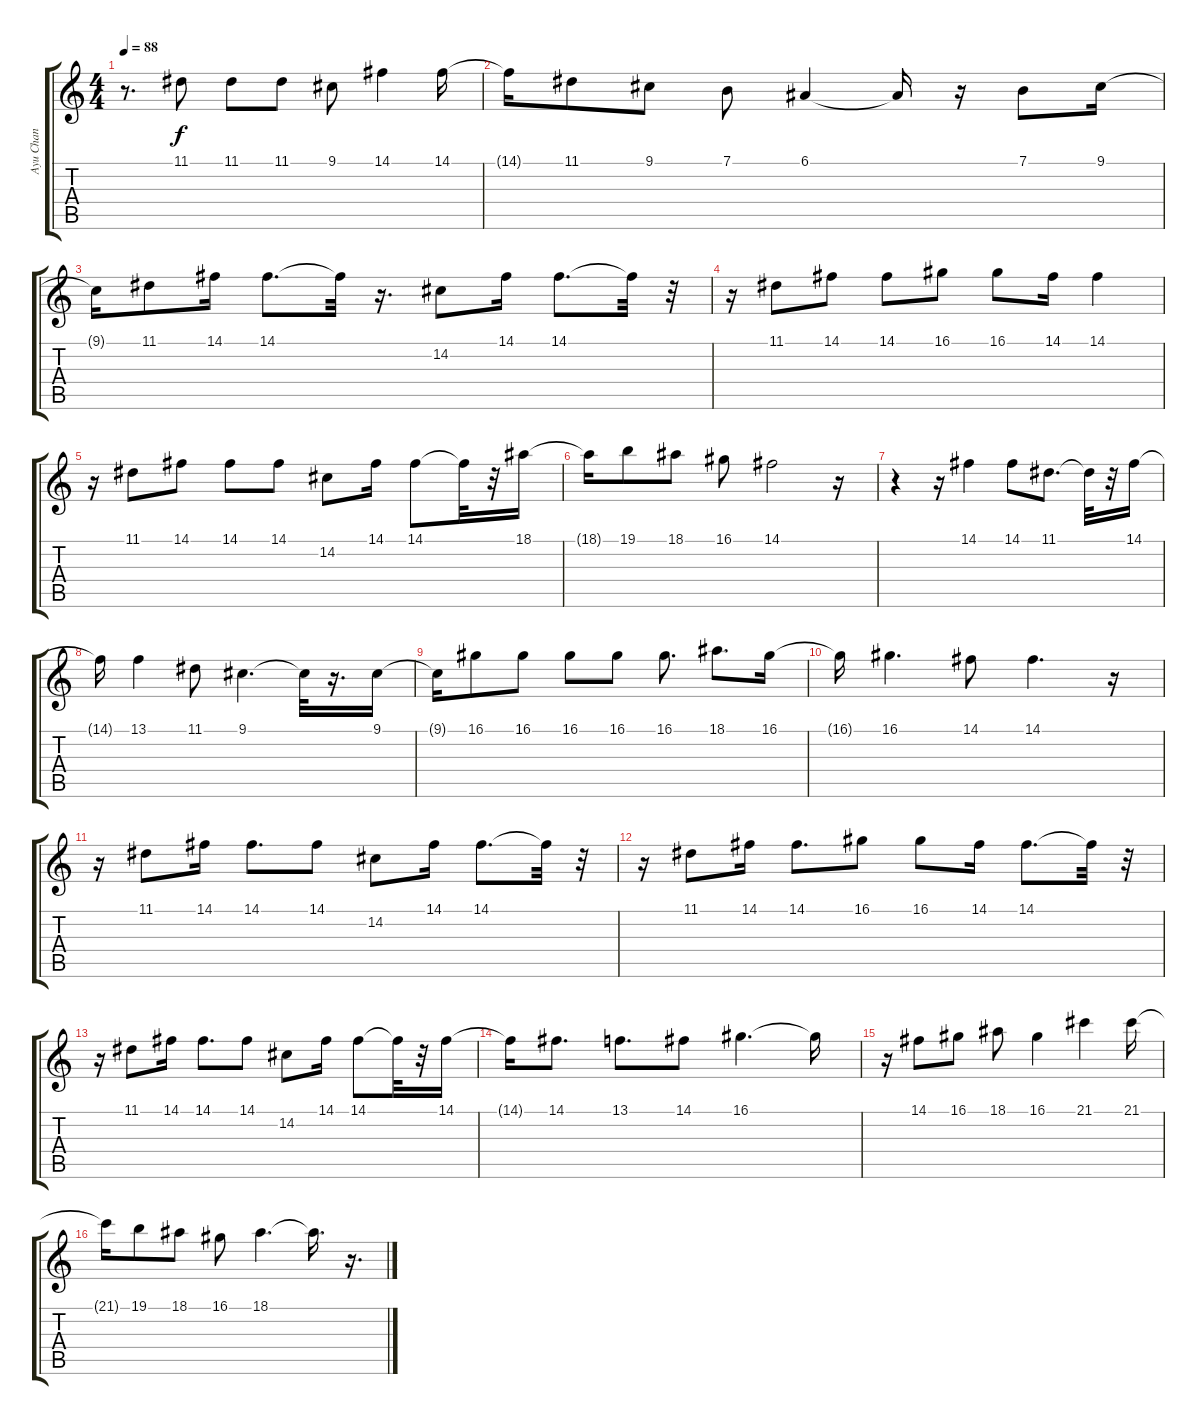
\track ("Ayu Chan" "Ayu Chan") {instrument fx5brightness}
\staff {score tabs}
\tuning (E4 B3 G3 D3 A2 E2) {hide}
\ts (4 4)
\tempo 88
\clef g2
\ks c
r.8{d dy f} 11.1.8 11.1.8 11.1.8 9.1.8 14.1.4 14.1.16 |
14.1{t}.16 11.1.8 9.1.8 7.1.8 6.1.4 6.1{t}.16 r.16 7.1.8 9.1.16 |
9.1{t}.16 11.1.8 14.1.16 14.1.8{d} 14.1{t}.32 r.16{d} 14.2.8 14.1.16 14.1.8{d} 14.1{t}.32 r.32 |
r.16 11.1.8 14.1.8 14.1.8 16.1.8 16.1.8 14.1.16 14.1.4 |
r.16 11.1.8 14.1.8 14.1.8 14.1.8 14.2.8 14.1.16 14.1.8 14.1{t}.32 r.32 18.1.16 |
18.1{t}.16 19.1.8 18.1.8 16.1.8 14.1.2 r.16 |
r.4 r.16 14.1.4 14.1.8 11.1.8{d} 11.1{t}.32 r.32 14.1.16 |
14.1{t}.16 13.1.4 11.1.8 9.1.4{d} 9.1{t}.32 r.16{d} 9.1.16 |
9.1{t}.16 16.1.8 16.1.8 16.1.8 16.1.8 16.1.8{d} 18.1.8{d} 16.1.16 |
16.1{t}.16 16.1.4{d} 14.1.8 14.1.4{d} r.16 |
r.16 11.1.8 14.1.16 14.1.8{d} 14.1.8 14.2.8 14.1.16 14.1.8{d} 14.1{t}.32 r.32 |
r.16 11.1.8 14.1.16 14.1.8{d} 16.1.8 16.1.8 14.1.16 14.1.8{d} 14.1{t}.32 r.32 |
r.16 11.1.8 14.1.16 14.1.8{d} 14.1.8 14.2.8 14.1.16 14.1.8 14.1{t}.32 r.32 14.1.16 |
14.1{t}.16 14.1.8{d} 13.1.8{d} 14.1.8 16.1.4{d} 16.1{t}.16 |
r.16 14.1.8 16.1.8 18.1.8 16.1.4 21.1.4 21.1.16 |
21.1{t}.16 19.1.8 18.1.8 16.1.8 18.1.4{d} 18.1{t}.16{d} r.16{d}
